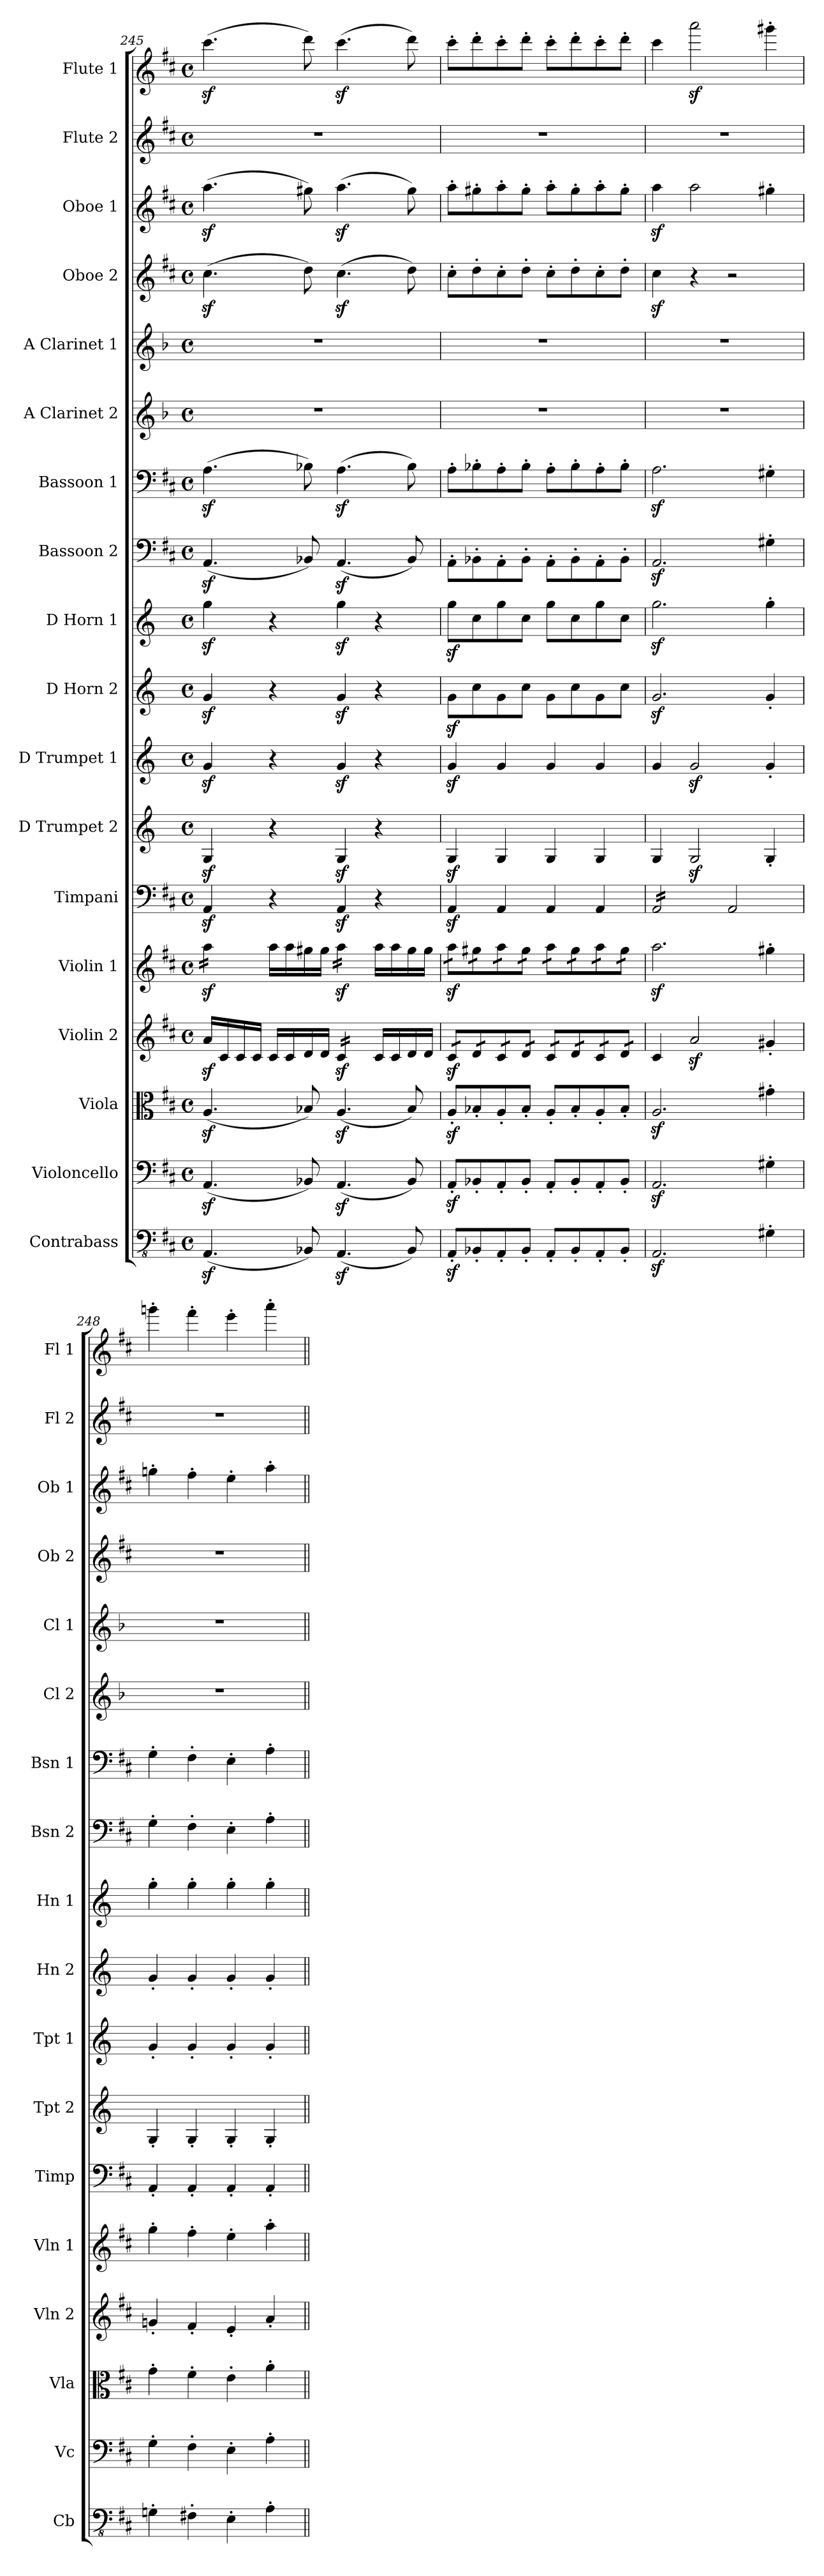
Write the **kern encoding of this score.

**kern	**kern	**kern	**kern	**kern	**kern	**kern	**kern	**kern	**kern	**kern	**kern	**kern	**kern	**kern	**kern	**kern	**kern
*part18	*part17	*part16	*part15	*part14	*part13	*part12	*part11	*part10	*part9	*part8	*part7	*part6	*part5	*part4	*part3	*part2	*part1
*staff18	*staff17	*staff16	*staff15	*staff14	*staff13	*staff12	*staff11	*staff10	*staff9	*staff8	*staff7	*staff6	*staff5	*staff4	*staff3	*staff2	*staff1
*I"Contrabass	*I"Violoncello	*I"Viola	*I"Violin 2	*I"Violin 1	*I"Timpani	*I"D Trumpet 2	*I"D Trumpet 1	*I"D Horn 2	*I"D Horn 1	*I"Bassoon 2	*I"Bassoon 1	*I"A Clarinet 2	*I"A Clarinet 1	*I"Oboe 2	*I"Oboe 1	*I"Flute 2	*I"Flute 1
*I'Cb	*I'Vc	*I'Vla	*I'Vln 2	*I'Vln 1	*I'Timp	*I'Tpt 2	*I'Tpt 1	*I'Hn 2	*I'Hn 1	*I'Bsn 2	*I'Bsn 1	*I'Cl 2	*I'Cl 1	*I'Ob 2	*I'Ob 1	*I'Fl 2	*I'Fl 1
!!LO:PB:g=z
*clefFv4	*clefF4	*clefC3	*clefG2	*clefG2	*clefF4	*clefG2	*clefG2	*clefG2	*clefG2	*clefF4	*clefF4	*clefG2	*clefG2	*clefG2	*clefG2	*clefG2	*clefG2
*	*	*	*	*	*	*ITrd-1c-2	*ITrd-1c-2	*ITrd6c10	*ITrd6c10	*	*	*ITrd2c3	*ITrd2c3	*	*	*	*
*k[f#c#]	*k[f#c#]	*k[f#c#]	*k[f#c#]	*k[f#c#]	*k[f#c#]	*k[f#c#]	*k[f#c#]	*k[f#c#]	*k[f#c#]	*k[f#c#]	*k[f#c#]	*k[f#c#]	*k[f#c#]	*k[f#c#]	*k[f#c#]	*k[f#c#]	*k[f#c#]
*M4/4	*M4/4	*M4/4	*M4/4	*M4/4	*M4/4	*M4/4	*M4/4	*M4/4	*M4/4	*M4/4	*M4/4	*M4/4	*M4/4	*M4/4	*M4/4	*M4/4	*M4/4
*met(c)	*met(c)	*met(c)	*met(c)	*met(c)	*met(c)	*met(c)	*met(c)	*met(c)	*met(c)	*met(c)	*met(c)	*met(c)	*met(c)	*met(c)	*met(c)	*met(c)	*met(c)
=245	=245	=245	=245	=245	=245	=245	=245	=245	=245	=245	=245	=245	=245	=245	=245	=245	=245
*	*	*	*	*tremolo	*	*	*	*	*	*	*	*	*	*	*	*	*
(4.AAAz</	(4.AAz</	(4.Az</	16az</LL	16aaz<\LL	4AAz</	4Az</	4az</	4Az</	4az<\	(4.AAz</	(4.Az<\	1r	1r	(4.cc#z<\	(4.aaz<\	1r	(4.ccc#z<\
.	.	.	16c#/	16aaz<\	.	.	.	.	.	.	.	.	.	.	.	.	.
.	.	.	16c#/	16aaz<\	.	.	.	.	.	.	.	.	.	.	.	.	.
.	.	.	16c#/JJ	16aaz<\JJ	.	.	.	.	.	.	.	.	.	.	.	.	.
*	*	*	*	*Xtremolo	*	*	*	*	*	*	*	*	*	*	*	*	*
.	.	.	16c#/LL	16aa\LL	4r	4r	4r	4r	4r	.	.	.	.	.	.	.	.
.	.	.	16c#/	16aa\	.	.	.	.	.	.	.	.	.	.	.	.	.
8BBB-X/)	8BB-X/)	8B-X/)	16d/	16gg#X\	.	.	.	.	.	8BB-X/)	8B-X\)	.	.	8dd\)	8gg#X\)	.	8ddd\)
.	.	.	16d/JJ	16gg#\JJ	.	.	.	.	.	.	.	.	.	.	.	.	.
*	*	*	*tremolo	*	*	*	*	*	*	*	*	*	*	*	*	*	*
*	*	*	*	*tremolo	*	*	*	*	*	*	*	*	*	*	*	*	*
(4.AAAz</	(4.AAz</	(4.Az</	16c#z</LL	16aaz<\LL	4AAz</	4Az</	4az</	4Az</	4az<\	(4.AAz</	(4.Az<\	.	.	(4.cc#z<\	(4.aaz<\	.	(4.ccc#z<\
.	.	.	16c#z</	16aaz<\	.	.	.	.	.	.	.	.	.	.	.	.	.
.	.	.	16c#z</	16aaz<\	.	.	.	.	.	.	.	.	.	.	.	.	.
.	.	.	16c#z</JJ	16aaz<\JJ	.	.	.	.	.	.	.	.	.	.	.	.	.
*	*	*	*	*Xtremolo	*	*	*	*	*	*	*	*	*	*	*	*	*
*	*	*	*Xtremolo	*	*	*	*	*	*	*	*	*	*	*	*	*	*
.	.	.	16c#/LL	16aa\LL	4r	4r	4r	4r	4r	.	.	.	.	.	.	.	.
.	.	.	16c#/	16aa\	.	.	.	.	.	.	.	.	.	.	.	.	.
8BBB-/)	8BB-/)	8B-/)	16d/	16gg#\	.	.	.	.	.	8BB-/)	8B-\)	.	.	8dd\)	8gg#\)	.	8ddd\)
.	.	.	16d/JJ	16gg#\JJ	.	.	.	.	.	.	.	.	.	.	.	.	.
=246	=246	=246	=246	=246	=246	=246	=246	=246	=246	=246	=246	=246	=246	=246	=246	=246	=246
*	*	*	*tremolo	*	*	*	*	*	*	*	*	*	*	*	*	*	*
*	*	*	*	*tremolo	*	*	*	*	*	*	*	*	*	*	*	*	*
8AAAz<'/L	8AAz<'/L	8Az<'/L	16c#z</LL	16aaz<\LL	4AAz</	4Az</	4az</	8Az<\L	8az<\L	8AA'\L	8A'\L	1r	1r	8cc#'\L	8aa'\L	1r	8ccc#'\L
.	.	.	16c#z</	16aaz<\	.	.	.	.	.	.	.	.	.	.	.	.	.
8BBB-X'/	8BB-X'/	8B-X'/	16d/	16gg#X\	.	.	.	8d\	8d\	8BB-X'\	8B-X'\	.	.	8dd'\	8gg#X'\	.	8ddd'\
.	.	.	16d/	16gg#X\	.	.	.	.	.	.	.	.	.	.	.	.	.
8AAA'/	8AA'/	8A'/	16c#/	16aa\	4AA/	4A/	4a/	8A\	8a\	8AA'\	8A'\	.	.	8cc#'\	8aa'\	.	8ccc#'\
.	.	.	16c#/	16aa\	.	.	.	.	.	.	.	.	.	.	.	.	.
8BBB-'/J	8BB-'/J	8B-'/J	16d/	16gg#\	.	.	.	8d\J	8d\J	8BB-'\J	8B-'\J	.	.	8dd'\J	8gg#'\J	.	8ddd'\J
.	.	.	16d/JJ	16gg#\JJ	.	.	.	.	.	.	.	.	.	.	.	.	.
8AAA'/L	8AA'/L	8A'/L	16c#/LL	16aa\LL	4AA/	4A/	4a/	8A\L	8a\L	8AA'\L	8A'\L	.	.	8cc#'\L	8aa'\L	.	8ccc#'\L
.	.	.	16c#/	16aa\	.	.	.	.	.	.	.	.	.	.	.	.	.
8BBB-'/	8BB-'/	8B-'/	16d/	16gg#\	.	.	.	8d\	8d\	8BB-'\	8B-'\	.	.	8dd'\	8gg#'\	.	8ddd'\
.	.	.	16d/	16gg#\	.	.	.	.	.	.	.	.	.	.	.	.	.
8AAA'/	8AA'/	8A'/	16c#/	16aa\	4AA/	4A/	4a/	8A\	8a\	8AA'\	8A'\	.	.	8cc#'\	8aa'\	.	8ccc#'\
.	.	.	16c#/	16aa\	.	.	.	.	.	.	.	.	.	.	.	.	.
8BBB-'/J	8BB-'/J	8B-'/J	16d/	16gg#\	.	.	.	8d\J	8d\J	8BB-'\J	8B-'\J	.	.	8dd'\J	8gg#'\J	.	8ddd'\J
.	.	.	16d/JJ	16gg#\JJ	.	.	.	.	.	.	.	.	.	.	.	.	.
*	*	*	*	*Xtremolo	*	*	*	*	*	*	*	*	*	*	*	*	*
*	*	*	*Xtremolo	*	*	*	*	*	*	*	*	*	*	*	*	*	*
=247	=247	=247	=247	=247	=247	=247	=247	=247	=247	=247	=247	=247	=247	=247	=247	=247	=247
*	*	*	*	*	*tremolo	*	*	*	*	*	*	*	*	*	*	*	*
2.AAAz</	2.AAz</	2.Az</	4c#/	2.aaz<\	16AA/LL	4A/	4a/	2.Az</	2.az<\	2.AAz</	2.Az<\	1r	1r	4cc#z<\	4aaz<\	1r	4ccc#\
.	.	.	.	.	16AA/	.	.	.	.	.	.	.	.	.	.	.	.
.	.	.	.	.	16AA/	.	.	.	.	.	.	.	.	.	.	.	.
.	.	.	.	.	16AA/	.	.	.	.	.	.	.	.	.	.	.	.
.	.	.	2az</	.	16AA/	2Az</	2az</	.	.	.	.	.	.	4r	2aa\	.	2aaaz<\
.	.	.	.	.	16AA/	.	.	.	.	.	.	.	.	.	.	.	.
.	.	.	.	.	16AA/	.	.	.	.	.	.	.	.	.	.	.	.
.	.	.	.	.	16AA/JJ	.	.	.	.	.	.	.	.	.	.	.	.
*	*	*	*	*	*Xtremolo	*	*	*	*	*	*	*	*	*	*	*	*
.	.	.	.	.	2AA/	.	.	.	.	.	.	.	.	2r	.	.	.
4GG#X'\	4G#X'\	4g#X'\	4g#X'/	4gg#X'\	.	4A'/	4a'/	4A'/	4a'\	4G#X'\	4G#X'\	.	.	.	4gg#X'\	.	4ggg#X'\
=248	=248	=248	=248	=248	=248	=248	=248	=248	=248	=248	=248	=248	=248	=248	=248	=248	=248
4GGn'\	4G'\	4g'\	4gn'/	4gg'\	4AA'/	4A'/	4a'/	4A'/	4a'\	4G'\	4G'\	1r	1r	1r	4ggn'\	1r	4gggn'\
4FF#X'\	4F#'\	4f#'\	4f#'/	4ff#'\	4AA'/	4A'/	4a'/	4A'/	4a'\	4F#'\	4F#'\	.	.	.	4ff#'\	.	4fff#'\
4EE'\	4E'\	4e'\	4e'/	4ee'\	4AA'/	4A'/	4a'/	4A'/	4a'\	4E'\	4E'\	.	.	.	4ee'\	.	4eee'\
4AA'\	4A'\	4a'\	4a'/	4aa'\	4AA'/	4A'/	4a'/	4A'/	4a'\	4A'\	4A'\	.	.	.	4aa'\	.	4aaa'\
=||	=||	=||	=||	=||	=||	=||	=||	=||	=||	=||	=||	=||	=||	=||	=||	=||	=||
*-	*-	*-	*-	*-	*-	*-	*-	*-	*-	*-	*-	*-	*-	*-	*-	*-	*-
